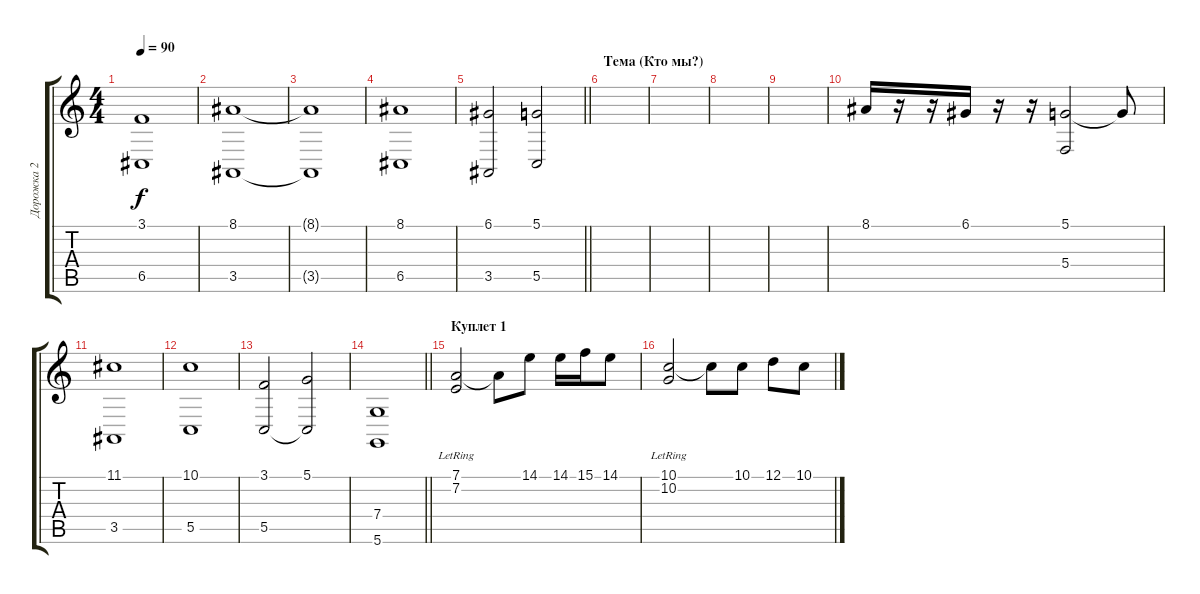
\track ("Дорожка 2" "Дорожка 2") {instrument stringensemble1}
\staff {score tabs}
\tuning (D4 A3 F3 C3 G2 D2) {hide}
\ts (4 4)
\tempo 90
\clef g2
\ks c
(3.1{t} 6.5{t}).1{dy f} |
(8.1 3.5).1 |
(8.1{t} 3.5{t}).1 |
(8.1 6.5).1 |
\barLineRight lightlight
(6.1 3.5).2 (5.1 5.5).2 |
\section ("" "Тема (Кто мы?)")
|
|
|
|
8.1.16 r.16 r.16 6.1.16 r.16 r.16 (5.1 5.4).2 5.1{t}.8 |
(11.1 3.5).1 |
(10.1 5.5).1 |
(3.1 5.5).2 (5.1 5.5{t}).2 |
\barLineRight lightlight
(7.4 5.6).1 |
\section ("" "Куплет 1")
(7.1 7.2{lr}).2 7.1{t}.8 14.1.8 14.1.16 15.1.16 14.1.8 |
(10.1 10.2{lr}).2 10.1{t}.8 10.1.8 12.1.8 10.1.8
